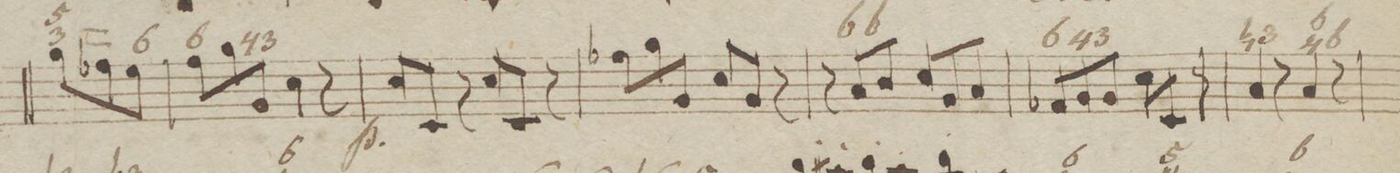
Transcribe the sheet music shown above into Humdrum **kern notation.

**kern	**fba	**dynam
*I"Organ.	*	*
*clefF4	*	*
*k[b-e-]	*	*
*M6/8	*	*
8B-\L	5_ 3_	.
8A-X\	.	.
8G\J	x 6	.
=24	=24	=24
8A\L	6	.
8B-\	.	.
8BB-/J	4	.
.	3	.
4E-\	.	.
8r	.	.
=25	=25	=25
8E-\L	.	p
8EE-/J	.	.
8r	.	.
8E-\L	.	.
8EE-/J	.	.
8r	.	.
=26	=26	=26
8A-X\L	.	.
8B-\	.	.
8BB-/J	.	.
8E-/L	.	.
8BB-/J	.	.
8r	.	.
=27	=27	=27
8r	.	.
8C/L	6	.
8D/J	6	.
8E-/L	.	.
8BB-/	.	.
8C/J	.	.
=28	=28	=28
8AA-X/L	6	.
8BB-/	4	.
8BB-/J	3	.
8E-\L	.	.
8EE-/J	.	.
8r	.	.
=29	=29	=29
4C/	n3	.
8r	.	.
4C/	6 4	.
.	6	.
8r	.	.
=30	=30	=30
*-	*-	*-
